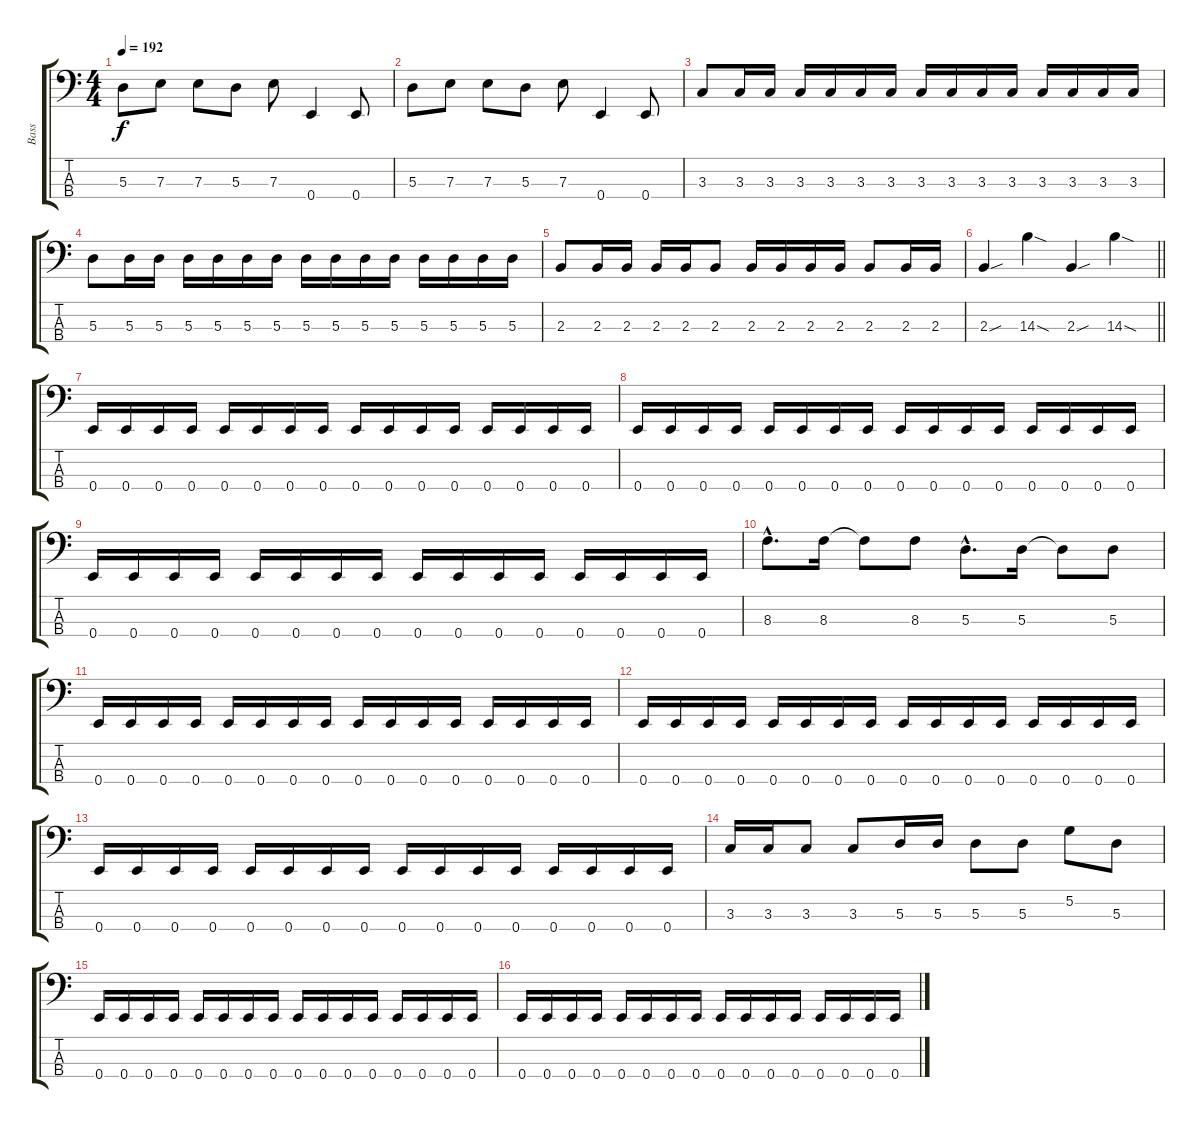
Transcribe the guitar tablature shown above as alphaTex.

\track ("Bass" "Bass") {instrument slapbass2}
\staff {score tabs}
\tuning (G2 D2 A1 E1) {hide}
\ts (4 4)
\tempo 192
\clef f4
\ks c
5.3.8{dy f} 7.3.8 7.3.8 5.3.8 7.3.8 0.4.4 0.4.8 |
5.3.8 7.3.8 7.3.8 5.3.8 7.3.8 0.4.4 0.4.8 |
3.3.8 3.3.16 3.3.16 3.3.16 3.3.16 3.3.16 3.3.16 3.3.16 3.3.16 3.3.16 3.3.16 3.3.16 3.3.16 3.3.16 3.3.16 |
5.3.8 5.3.16 5.3.16 5.3.16 5.3.16 5.3.16 5.3.16 5.3.16 5.3.16 5.3.16 5.3.16 5.3.16 5.3.16 5.3.16 5.3.16 |
2.3.8 2.3.16 2.3.16 2.3.16 2.3.16 2.3.8 2.3.16 2.3.16 2.3.16 2.3.16 2.3.8 2.3.16 2.3.16 |
\barLineRight lightlight
2.3{sou}.4 14.3{sod}.4 2.3{sou}.4 14.3{sod}.4 |
0.4.16 0.4.16 0.4.16 0.4.16 0.4.16 0.4.16 0.4.16 0.4.16 0.4.16 0.4.16 0.4.16 0.4.16 0.4.16 0.4.16 0.4.16 0.4.16 |
0.4.16 0.4.16 0.4.16 0.4.16 0.4.16 0.4.16 0.4.16 0.4.16 0.4.16 0.4.16 0.4.16 0.4.16 0.4.16 0.4.16 0.4.16 0.4.16 |
0.4.16 0.4.16 0.4.16 0.4.16 0.4.16 0.4.16 0.4.16 0.4.16 0.4.16 0.4.16 0.4.16 0.4.16 0.4.16 0.4.16 0.4.16 0.4.16 |
8.3{hac}.8{d} 8.3.16 8.3{t}.8 8.3.8 5.3{hac}.8{d} 5.3.16 5.3{t}.8 5.3.8 |
0.4.16 0.4.16 0.4.16 0.4.16 0.4.16 0.4.16 0.4.16 0.4.16 0.4.16 0.4.16 0.4.16 0.4.16 0.4.16 0.4.16 0.4.16 0.4.16 |
0.4.16 0.4.16 0.4.16 0.4.16 0.4.16 0.4.16 0.4.16 0.4.16 0.4.16 0.4.16 0.4.16 0.4.16 0.4.16 0.4.16 0.4.16 0.4.16 |
0.4.16 0.4.16 0.4.16 0.4.16 0.4.16 0.4.16 0.4.16 0.4.16 0.4.16 0.4.16 0.4.16 0.4.16 0.4.16 0.4.16 0.4.16 0.4.16 |
3.3.16 3.3.16 3.3.8 3.3.8 5.3.16 5.3.16 5.3.8 5.3.8 5.2.8 5.3.8 |
0.4.16 0.4.16 0.4.16 0.4.16 0.4.16 0.4.16 0.4.16 0.4.16 0.4.16 0.4.16 0.4.16 0.4.16 0.4.16 0.4.16 0.4.16 0.4.16 |
0.4.16 0.4.16 0.4.16 0.4.16 0.4.16 0.4.16 0.4.16 0.4.16 0.4.16 0.4.16 0.4.16 0.4.16 0.4.16 0.4.16 0.4.16 0.4.16
